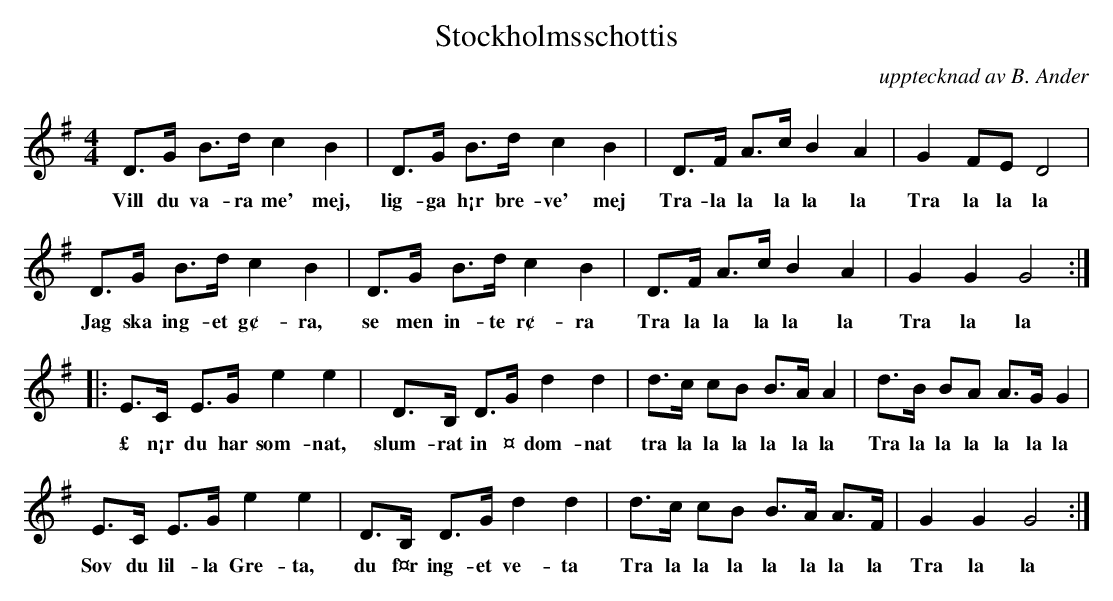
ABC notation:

X:1
T:Stockholmsschottis
C:upptecknad av B. Ander
Q:1/4=142
L:1/8
M:4/4
K:G
D>G B>d c2 B2 | D>G B>d c2 B2 | D>F A>c B2 A2 | G2 FE D4 |
w:Vill du va-ra me' mej, lig-ga h¡r bre-ve' mej Tra-la la la la la Tra la la la
D>G B>d c2 B2 | D>G B>d c2 B2 | D>F A>c B2 A2 | G2 G2 G4 ::
w:Jag ska ing-et g¢-ra, se men in-te r¢-ra Tra la la la la la Tra la la
E>C E>G e2 e2 | D>B, D>G d2 d2 | d>c cB B>A A2 | d>B BA A>G G2 |
w:£ n¡r du har som-nat, slum-rat in ¤ dom-nat tra la la la la la la Tra la la la la la la
 E>C E>G e2 e2 | D>B, D>G d2 d2 | d>c cB B>A A>F | G2 G2 G4 :|
w:Sov du lil-la Gre-ta, du f¤r ing-et ve-ta Tra la la la la la la la Tra la la
